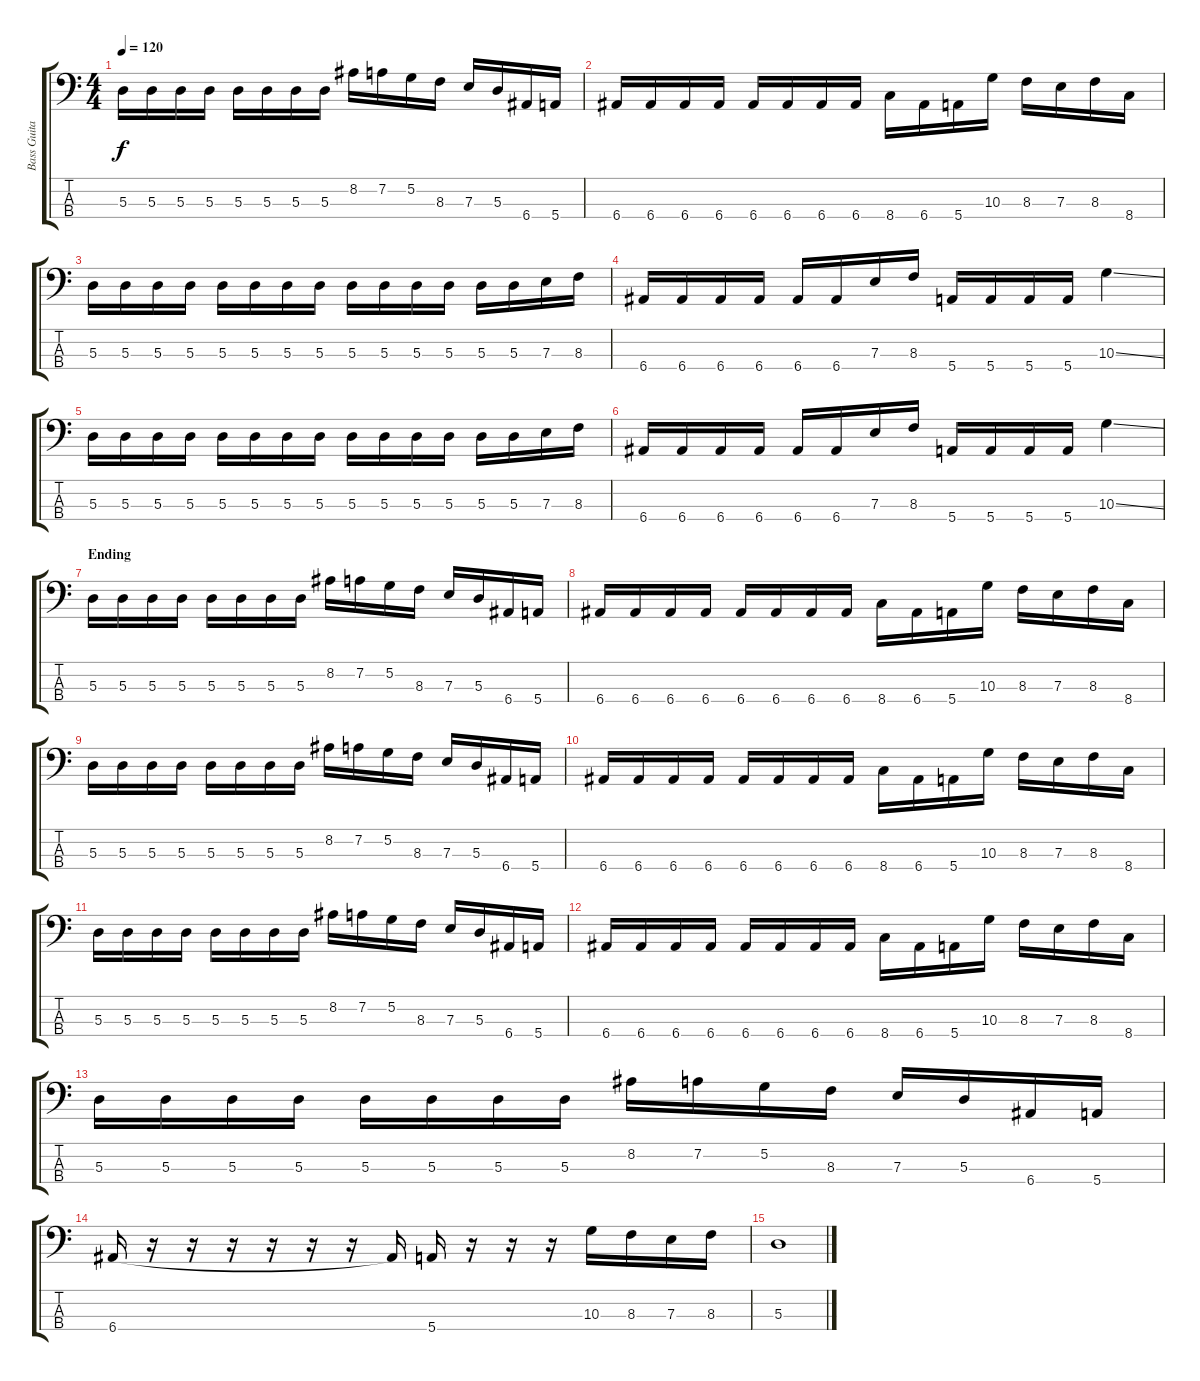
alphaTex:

\track ("Bass Guitar" "Bass Guita") {instrument electricbasspick}
\staff {score tabs}
\tuning (G2 D2 A1 E1) {hide}
\ts (4 4)
\tempo 120
\clef f4
\ks c
5.3.16{dy f} 5.3.16 5.3.16 5.3.16 5.3.16 5.3.16 5.3.16 5.3.16 8.2.16 7.2.16 5.2.16 8.3.16 7.3.16 5.3.16 6.4.16 5.4.16 |
6.4.16 6.4.16 6.4.16 6.4.16 6.4.16 6.4.16 6.4.16 6.4.16 8.4.16 6.4.16 5.4.16 10.3.16 8.3.16 7.3.16 8.3.16 8.4.16 |
5.3.16 5.3.16 5.3.16 5.3.16 5.3.16 5.3.16 5.3.16 5.3.16 5.3.16 5.3.16 5.3.16 5.3.16 5.3.16 5.3.16 7.3.16 8.3.16 |
6.4.16 6.4.16 6.4.16 6.4.16 6.4.16 6.4.16 7.3.16 8.3.16 5.4.16 5.4.16 5.4.16 5.4.16 10.3{ss}.4 |
5.3.16 5.3.16 5.3.16 5.3.16 5.3.16 5.3.16 5.3.16 5.3.16 5.3.16 5.3.16 5.3.16 5.3.16 5.3.16 5.3.16 7.3.16 8.3.16 |
6.4.16 6.4.16 6.4.16 6.4.16 6.4.16 6.4.16 7.3.16 8.3.16 5.4.16 5.4.16 5.4.16 5.4.16 10.3{ss}.4 |
\section ("" "Ending")
5.3.16 5.3.16 5.3.16 5.3.16 5.3.16 5.3.16 5.3.16 5.3.16 8.2.16 7.2.16 5.2.16 8.3.16 7.3.16 5.3.16 6.4.16 5.4.16 |
6.4.16 6.4.16 6.4.16 6.4.16 6.4.16 6.4.16 6.4.16 6.4.16 8.4.16 6.4.16 5.4.16 10.3.16 8.3.16 7.3.16 8.3.16 8.4.16 |
5.3.16 5.3.16 5.3.16 5.3.16 5.3.16 5.3.16 5.3.16 5.3.16 8.2.16 7.2.16 5.2.16 8.3.16 7.3.16 5.3.16 6.4.16 5.4.16 |
6.4.16 6.4.16 6.4.16 6.4.16 6.4.16 6.4.16 6.4.16 6.4.16 8.4.16 6.4.16 5.4.16 10.3.16 8.3.16 7.3.16 8.3.16 8.4.16 |
5.3.16 5.3.16 5.3.16 5.3.16 5.3.16 5.3.16 5.3.16 5.3.16 8.2.16 7.2.16 5.2.16 8.3.16 7.3.16 5.3.16 6.4.16 5.4.16 |
6.4.16 6.4.16 6.4.16 6.4.16 6.4.16 6.4.16 6.4.16 6.4.16 8.4.16 6.4.16 5.4.16 10.3.16 8.3.16 7.3.16 8.3.16 8.4.16 |
5.3.16 5.3.16 5.3.16 5.3.16 5.3.16 5.3.16 5.3.16 5.3.16 8.2.16 7.2.16 5.2.16 8.3.16 7.3.16 5.3.16 6.4.16 5.4.16 |
6.4.16 r.16 r.16 r.16 r.16 r.16 r.16 6.4{t}.16 5.4.16 r.16 r.16 r.16 10.3.16 8.3.16 7.3.16 8.3.16 |
5.3.1
